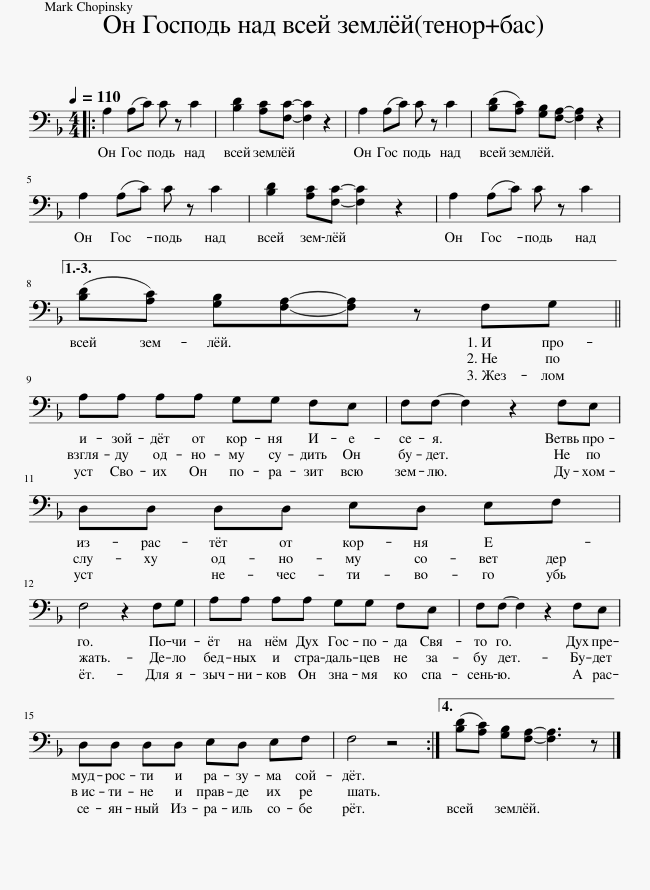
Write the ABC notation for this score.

X:1
L:1/8
Q:1/4=110
M:4/4
I:linebreak $
K:F
V:1 bass
V:1
|: A,2 (A,C) C z C2 | [B,D]2 [A,C][F,C]- [F,C]2 z2 | A,2 (A,C) C z C2 | ([B,D][A,C]) [G,B,][F,A,]- [F,A,]2 z2 |$ A,2 (A,C) C z C2 | %5
 [B,D]2 [A,C][F,C]- [F,C]2 z2 | A,2 (A,C) C z C2 |1,2,3$ ([B,D][A,C]) [G,B,][F,A,]-[F,A,] z F,G, ||$ A,A, A,A, G,G, F,E, | F,F,- F,2 z2 F,E, |$ %10
 D,D, D,D, E,D, E,F, |$ F,4 z2 F,G, | A,A, A,A, G,G, F,E, | F,F,- F,2 z2 F,E, |$ D,D, D,D, E,D, E,F, | %15
 F,4 z4 :|4 ([B,D][A,C]) [G,B,][F,A,]- [F,A,]3 z |] %17
